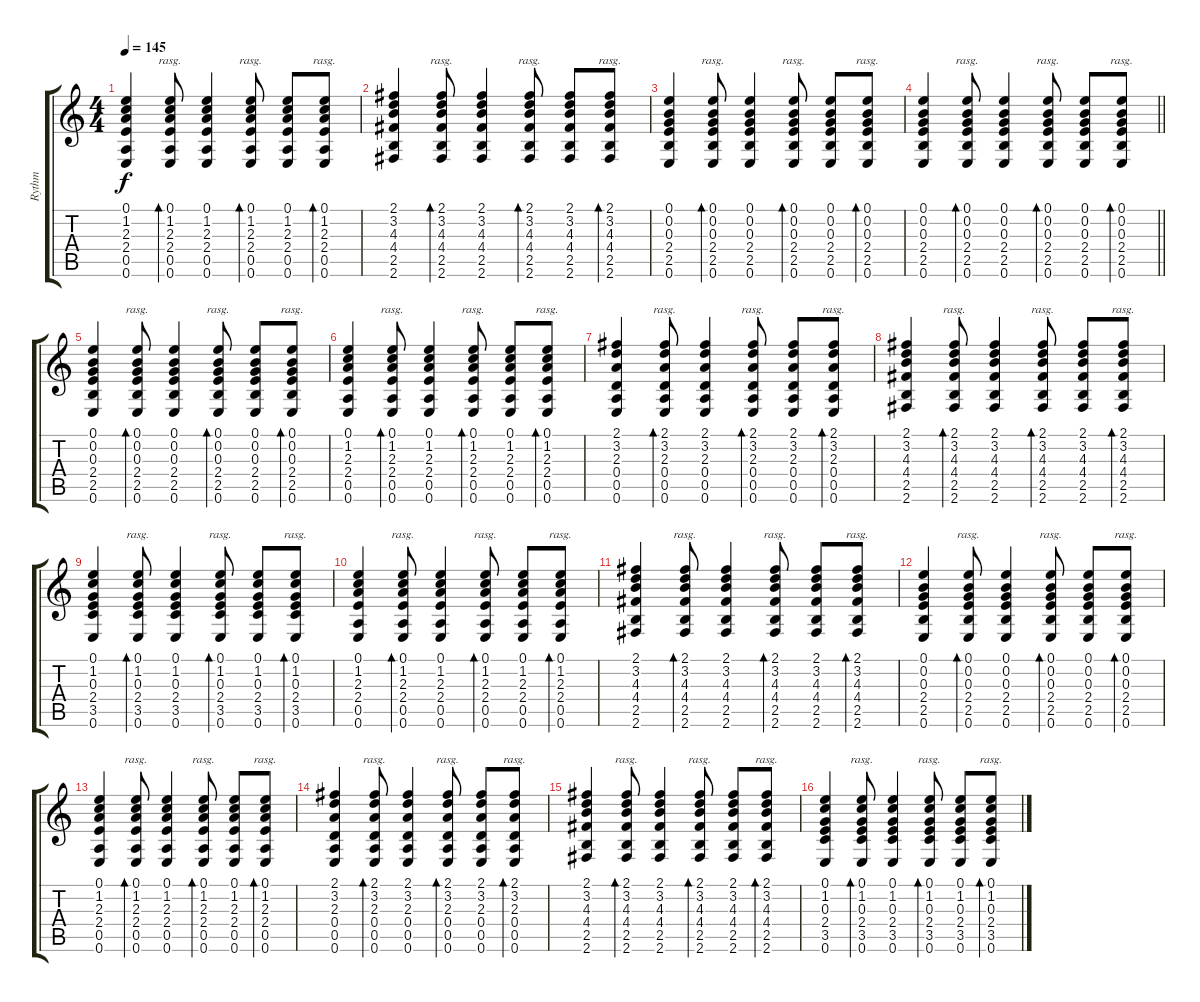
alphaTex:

\track ("Rythm" "Rythm") {instrument acousticguitarsteel}
\staff {score tabs}
\tuning (E4 B3 G3 D3 A2 E2) {hide}
\ts (4 4)
\tempo 145
\clef g2
\ks c
(0.1 1.2 2.3 2.4 0.5 0.6).4{dy f} (0.1 1.2 2.3 2.4 0.5 0.6).8{bd 30 rasg ii} (0.1 1.2 2.3 2.4 0.5 0.6).4 (0.1 1.2 2.3 2.4 0.5 0.6).8{bd 30 rasg ii} (0.1 1.2 2.3 2.4 0.5 0.6).8 (0.1 1.2 2.3 2.4 0.5 0.6).8{bd 30 rasg ii} |
(2.1 3.2 4.3 4.4 2.5 2.6).4 (2.1 3.2 4.3 4.4 2.5 2.6).8{bd 30 rasg ii} (2.1 3.2 4.3 4.4 2.5 2.6).4 (2.1 3.2 4.3 4.4 2.5 2.6).8{bd 30 rasg ii} (2.1 3.2 4.3 4.4 2.5 2.6).8 (2.1 3.2 4.3 4.4 2.5 2.6).8{bd 30 rasg ii} |
(0.1 0.2 0.3 2.4 2.5 0.6).4 (0.1 0.2 0.3 2.4 2.5 0.6).8{bd 30 rasg ii} (0.1 0.2 0.3 2.4 2.5 0.6).4 (0.1 0.2 0.3 2.4 2.5 0.6).8{bd 30 rasg ii} (0.1 0.2 0.3 2.4 2.5 0.6).8 (0.1 0.2 0.3 2.4 2.5 0.6).8{bd 30 rasg ii} |
\barLineRight lightlight
(0.1 0.2 0.3 2.4 2.5 0.6).4 (0.1 0.2 0.3 2.4 2.5 0.6).8{bd 30 rasg ii} (0.1 0.2 0.3 2.4 2.5 0.6).4 (0.1 0.2 0.3 2.4 2.5 0.6).8{bd 30 rasg ii} (0.1 0.2 0.3 2.4 2.5 0.6).8 (0.1 0.2 0.3 2.4 2.5 0.6).8{bd 30 rasg ii} |
(0.1 0.2 0.3 2.4 2.5 0.6).4 (0.1 0.2 0.3 2.4 2.5 0.6).8{bd 30 rasg ii} (0.1 0.2 0.3 2.4 2.5 0.6).4 (0.1 0.2 0.3 2.4 2.5 0.6).8{bd 30 rasg ii} (0.1 0.2 0.3 2.4 2.5 0.6).8 (0.1 0.2 0.3 2.4 2.5 0.6).8{bd 30 rasg ii} |
(0.1 1.2 2.3 2.4 0.5 0.6).4 (0.1 1.2 2.3 2.4 0.5 0.6).8{bd 30 rasg ii} (0.1 1.2 2.3 2.4 0.5 0.6).4 (0.1 1.2 2.3 2.4 0.5 0.6).8{bd 30 rasg ii} (0.1 1.2 2.3 2.4 0.5 0.6).8 (0.1 1.2 2.3 2.4 0.5 0.6).8{bd 30 rasg ii} |
(2.1 3.2 2.3 0.4 0.5 0.6).4 (2.1 3.2 2.3 0.4 0.5 0.6).8{bd 30 rasg ii} (2.1 3.2 2.3 0.4 0.5 0.6).4 (2.1 3.2 2.3 0.4 0.5 0.6).8{bd 30 rasg ii} (2.1 3.2 2.3 0.4 0.5 0.6).8 (2.1 3.2 2.3 0.4 0.5 0.6).8{bd 30 rasg ii} |
(2.1 3.2 4.3 4.4 2.5 2.6).4 (2.1 3.2 4.3 4.4 2.5 2.6).8{bd 30 rasg ii} (2.1 3.2 4.3 4.4 2.5 2.6).4 (2.1 3.2 4.3 4.4 2.5 2.6).8{bd 30 rasg ii} (2.1 3.2 4.3 4.4 2.5 2.6).8 (2.1 3.2 4.3 4.4 2.5 2.6).8{bd 30 rasg ii} |
(0.1 1.2 0.3 2.4 3.5 0.6).4 (0.1 1.2 0.3 2.4 3.5 0.6).8{bd 30 rasg ii} (0.1 1.2 0.3 2.4 3.5 0.6).4 (0.1 1.2 0.3 2.4 3.5 0.6).8{bd 30 rasg ii} (0.1 1.2 0.3 2.4 3.5 0.6).8 (0.1 1.2 0.3 2.4 3.5 0.6).8{bd 30 rasg ii} |
(0.1 1.2 2.3 2.4 0.5 0.6).4 (0.1 1.2 2.3 2.4 0.5 0.6).8{bd 30 rasg ii} (0.1 1.2 2.3 2.4 0.5 0.6).4 (0.1 1.2 2.3 2.4 0.5 0.6).8{bd 30 rasg ii} (0.1 1.2 2.3 2.4 0.5 0.6).8 (0.1 1.2 2.3 2.4 0.5 0.6).8{bd 30 rasg ii} |
(2.1 3.2 4.3 4.4 2.5 2.6).4 (2.1 3.2 4.3 4.4 2.5 2.6).8{bd 30 rasg ii} (2.1 3.2 4.3 4.4 2.5 2.6).4 (2.1 3.2 4.3 4.4 2.5 2.6).8{bd 30 rasg ii} (2.1 3.2 4.3 4.4 2.5 2.6).8 (2.1 3.2 4.3 4.4 2.5 2.6).8{bd 30 rasg ii} |
(0.1 0.2 0.3 2.4 2.5 0.6).4 (0.1 0.2 0.3 2.4 2.5 0.6).8{bd 30 rasg ii} (0.1 0.2 0.3 2.4 2.5 0.6).4 (0.1 0.2 0.3 2.4 2.5 0.6).8{bd 30 rasg ii} (0.1 0.2 0.3 2.4 2.5 0.6).8 (0.1 0.2 0.3 2.4 2.5 0.6).8{bd 30 rasg ii} |
(0.1 1.2 2.3 2.4 0.5 0.6).4 (0.1 1.2 2.3 2.4 0.5 0.6).8{bd 30 rasg ii} (0.1 1.2 2.3 2.4 0.5 0.6).4 (0.1 1.2 2.3 2.4 0.5 0.6).8{bd 30 rasg ii} (0.1 1.2 2.3 2.4 0.5 0.6).8 (0.1 1.2 2.3 2.4 0.5 0.6).8{bd 30 rasg ii} |
(2.1 3.2 2.3 0.4 0.5 0.6).4 (2.1 3.2 2.3 0.4 0.5 0.6).8{bd 30 rasg ii} (2.1 3.2 2.3 0.4 0.5 0.6).4 (2.1 3.2 2.3 0.4 0.5 0.6).8{bd 30 rasg ii} (2.1 3.2 2.3 0.4 0.5 0.6).8 (2.1 3.2 2.3 0.4 0.5 0.6).8{bd 30 rasg ii} |
(2.1 3.2 4.3 4.4 2.5 2.6).4 (2.1 3.2 4.3 4.4 2.5 2.6).8{bd 30 rasg ii} (2.1 3.2 4.3 4.4 2.5 2.6).4 (2.1 3.2 4.3 4.4 2.5 2.6).8{bd 30 rasg ii} (2.1 3.2 4.3 4.4 2.5 2.6).8 (2.1 3.2 4.3 4.4 2.5 2.6).8{bd 30 rasg ii} |
(0.1 1.2 0.3 2.4 3.5 0.6).4 (0.1 1.2 0.3 2.4 3.5 0.6).8{bd 30 rasg ii} (0.1 1.2 0.3 2.4 3.5 0.6).4 (0.1 1.2 0.3 2.4 3.5 0.6).8{bd 30 rasg ii} (0.1 1.2 0.3 2.4 3.5 0.6).8 (0.1 1.2 0.3 2.4 3.5 0.6).8{bd 30 rasg ii}
